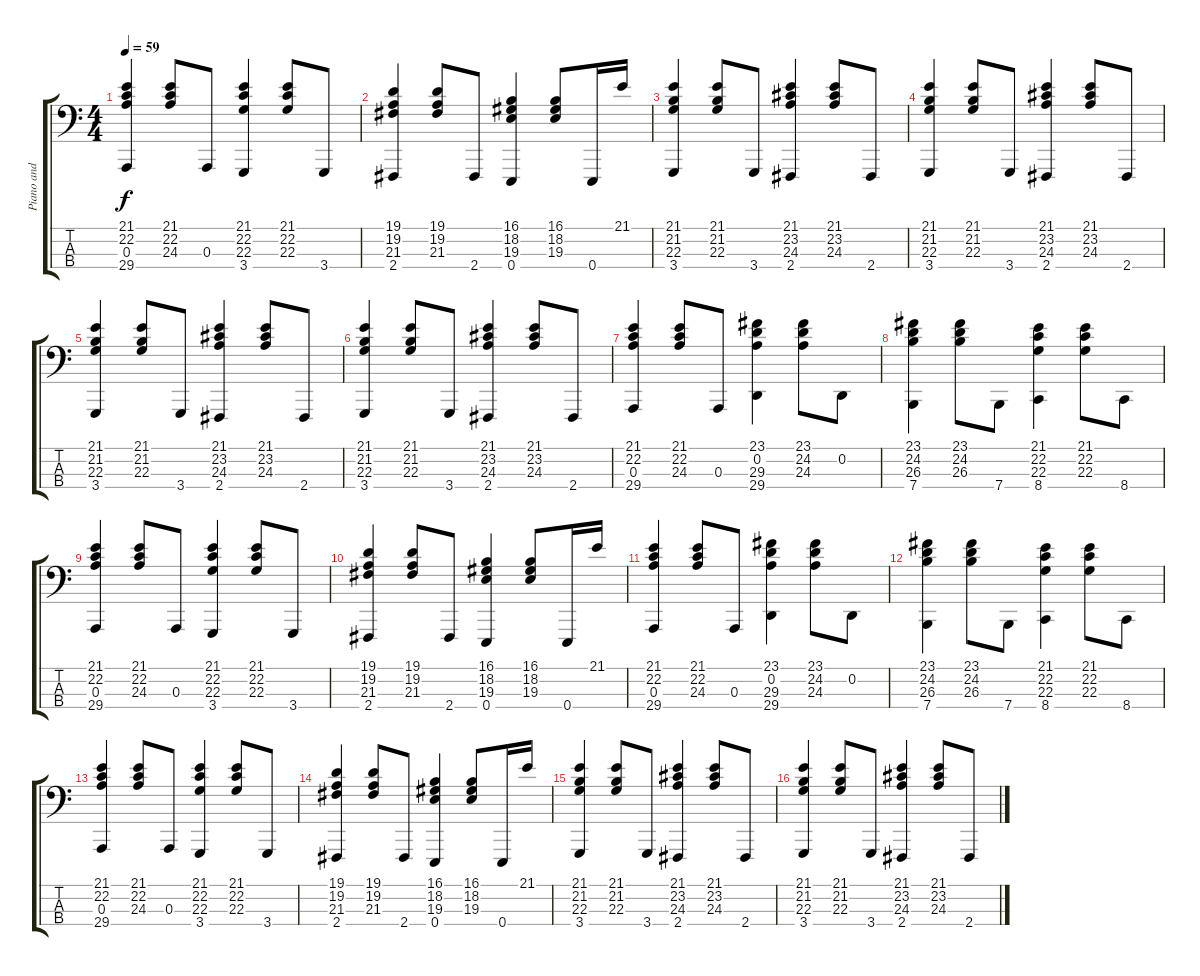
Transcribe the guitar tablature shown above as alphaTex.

\track ("Piano and Bass" "Piano and ") {instrument electricpiano1}
\staff {score tabs}
\tuning (G2 D2 A1 E1) {hide}
\ts (4 4)
\tempo 59
\clef f4
\ks c
(21.1 22.2 0.3 29.4).4{dy f} (21.1 22.2 24.3).8 0.3.8 (21.1 22.2 22.3 3.4).4 (21.1 22.2 22.3).8 3.4.8 |
(19.1 19.2 21.3 2.4).4 (19.1 19.2 21.3).8 2.4.8 (16.1 18.2 19.3 0.4).4 (16.1 18.2 19.3).8 0.4.16 21.1.16 |
(21.1 21.2 22.3 3.4).4 (21.1 21.2 22.3).8 3.4.8 (21.1 23.2 24.3 2.4).4 (21.1 23.2 24.3).8 2.4.8 |
(21.1 21.2 22.3 3.4).4 (21.1 21.2 22.3).8 3.4.8 (21.1 23.2 24.3 2.4).4 (21.1 23.2 24.3).8 2.4.8 |
(21.1 21.2 22.3 3.4).4 (21.1 21.2 22.3).8 3.4.8 (21.1 23.2 24.3 2.4).4 (21.1 23.2 24.3).8 2.4.8 |
(21.1 21.2 22.3 3.4).4 (21.1 21.2 22.3).8 3.4.8 (21.1 23.2 24.3 2.4).4 (21.1 23.2 24.3).8 2.4.8 |
(21.1 22.2 0.3 29.4).4 (21.1 22.2 24.3).8 0.3.8 (23.1 0.2 29.3 29.4).4 (23.1 24.2 24.3).8 0.2.8 |
(23.1 24.2 26.3 7.4).4 (23.1 24.2 26.3).8 7.4.8 (21.1 22.2 22.3 8.4).4 (21.1 22.2 22.3).8 8.4.8 |
(21.1 22.2 0.3 29.4).4 (21.1 22.2 24.3).8 0.3.8 (21.1 22.2 22.3 3.4).4 (21.1 22.2 22.3).8 3.4.8 |
(19.1 19.2 21.3 2.4).4 (19.1 19.2 21.3).8 2.4.8 (16.1 18.2 19.3 0.4).4 (16.1 18.2 19.3).8 0.4.16 21.1.16 |
(21.1 22.2 0.3 29.4).4 (21.1 22.2 24.3).8 0.3.8 (23.1 0.2 29.3 29.4).4 (23.1 24.2 24.3).8 0.2.8 |
(23.1 24.2 26.3 7.4).4 (23.1 24.2 26.3).8 7.4.8 (21.1 22.2 22.3 8.4).4 (21.1 22.2 22.3).8 8.4.8 |
(21.1 22.2 0.3 29.4).4 (21.1 22.2 24.3).8 0.3.8 (21.1 22.2 22.3 3.4).4 (21.1 22.2 22.3).8 3.4.8 |
(19.1 19.2 21.3 2.4).4 (19.1 19.2 21.3).8 2.4.8 (16.1 18.2 19.3 0.4).4 (16.1 18.2 19.3).8 0.4.16 21.1.16 |
(21.1 21.2 22.3 3.4).4 (21.1 21.2 22.3).8 3.4.8 (21.1 23.2 24.3 2.4).4 (21.1 23.2 24.3).8 2.4.8 |
(21.1 21.2 22.3 3.4).4 (21.1 21.2 22.3).8 3.4.8 (21.1 23.2 24.3 2.4).4 (21.1 23.2 24.3).8 2.4.8
